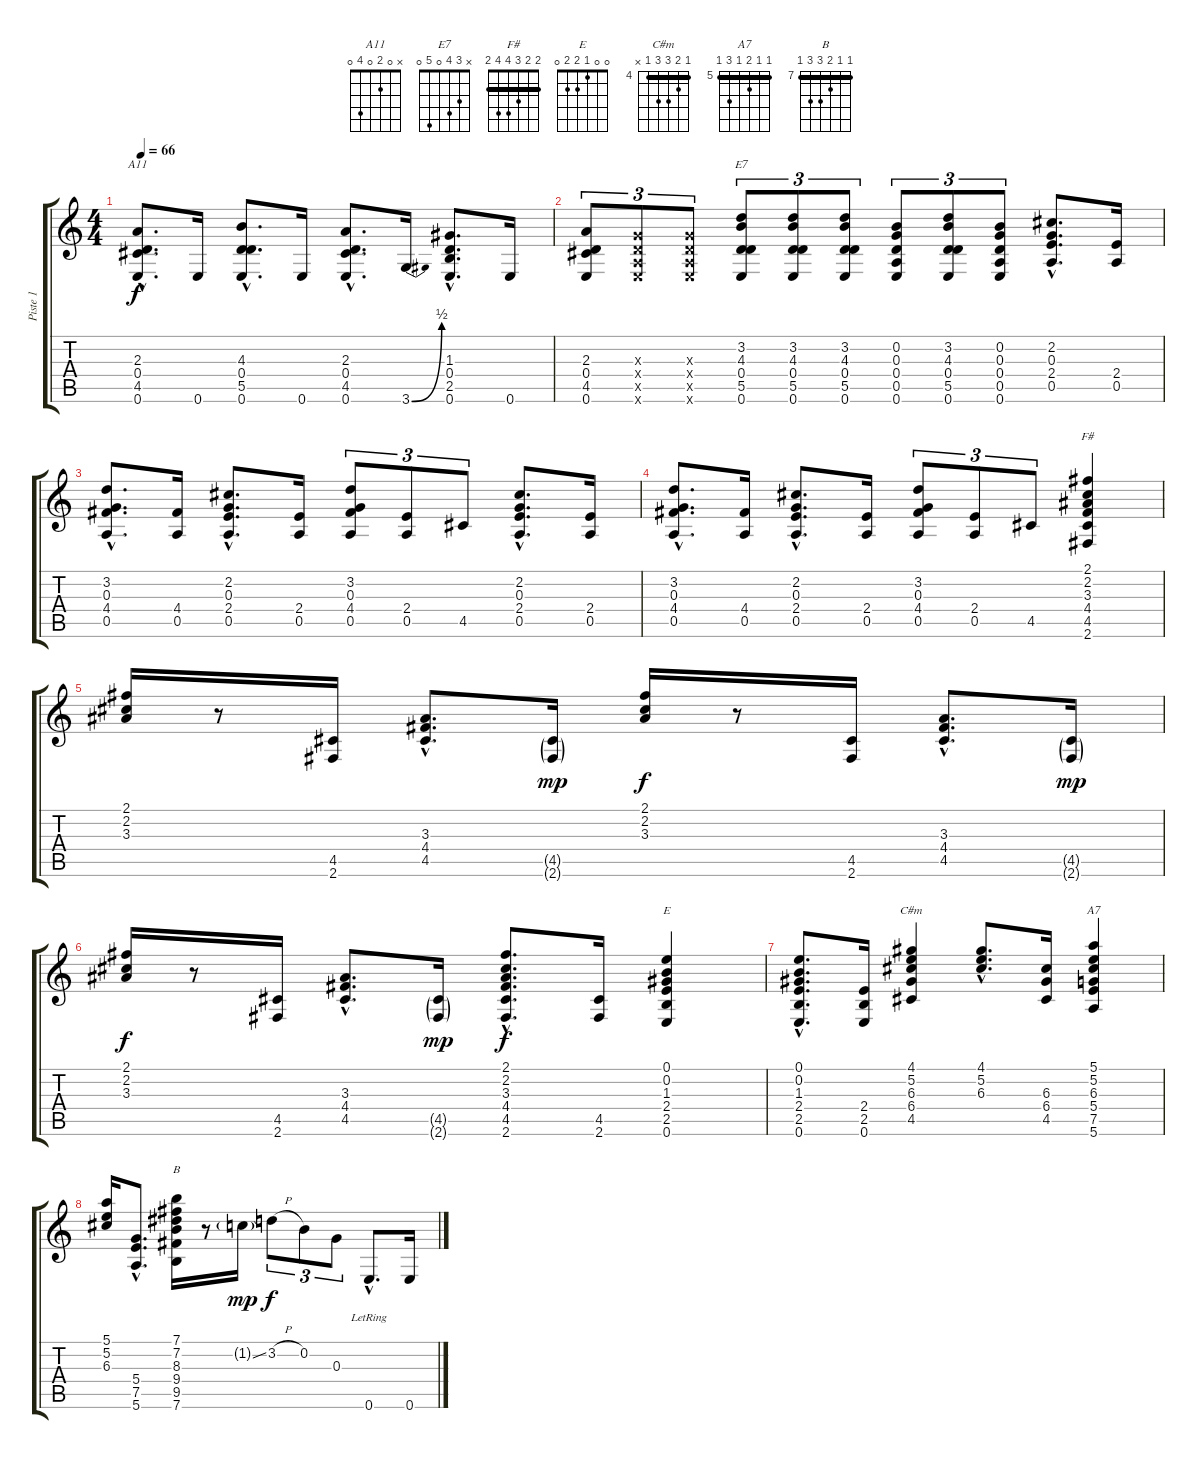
\track ("Piste 1" "Piste 1") {instrument acousticguitarnylon}
\staff {score tabs}
\tuning (E4 B3 G3 D3 A2 E2) {hide}
\chord ("A11" x 0 2 0 4 0)
\chord ("E7" x 3 4 0 5 0)
\chord ("F#" 2 2 3 4 4 2) {barre 2}
\chord ("E" 0 0 1 2 2 0)
\chord ("C#m" 4 5 6 6 4 x) {firstfret 4 barre 4}
\chord ("A7" 5 5 6 5 7 5) {firstfret 5 barre 5}
\chord ("B" 7 7 8 9 9 7) {firstfret 7 barre 7}
\ts (4 4)
\tempo 66
\clef g2
\ks c
(2.3{hac} 0.4{hac} 4.5{hac} 0.6{hac}).8{d ch "A11" dy f} 0.6.16 (4.3{hac} 0.4{hac} 5.5{hac} 0.6{hac}).8{d} 0.6.16 (2.3{hac} 0.4{hac} 4.5{hac} 0.6{hac}).8{d} 3.6{be (bend 0 0 60 2)}.16 (1.3{hac} 0.4{hac} 2.5{hac} 0.6{hac}).8{d} 0.6.16 |
(2.3 0.4 4.5 0.6).8{tu (3 2)} (0.3{x} 0.4{x} 0.5{x} 0.6{x}).8{tu (3 2)} (0.3{x} 0.4{x} 0.5{x} 0.6{x}).8{tu (3 2)} (3.2 4.3 0.4 5.5 0.6).8{tu (3 2) ch "E7"} (3.2 4.3 0.4 5.5 0.6).8{tu (3 2)} (3.2 4.3 0.4 5.5 0.6).8{tu (3 2)} (0.2 0.3 0.4 0.5 0.6).8{tu (3 2)} (3.2 4.3 0.4 5.5 0.6).8{tu (3 2)} (0.2 0.3 0.4 0.5 0.6).8{tu (3 2)} (2.2{hac} 0.3{hac} 2.4{hac} 0.5{hac}).8{d} (2.4 0.5).16 |
(3.2{hac} 0.3{hac} 4.4{hac} 0.5{hac}).8{d} (4.4 0.5).16 (2.2{hac} 0.3{hac} 2.4{hac} 0.5{hac}).8{d} (2.4 0.5).16 (3.2 0.3 4.4 0.5).8{tu (3 2)} (2.4 0.5).8{tu (3 2)} 4.5.8{tu (3 2)} (2.2{hac} 0.3{hac} 2.4{hac} 0.5{hac}).8{d} (2.4 0.5).16 |
(3.2{hac} 0.3{hac} 4.4{hac} 0.5{hac}).8{d} (4.4 0.5).16 (2.2{hac} 0.3{hac} 2.4{hac} 0.5{hac}).8{d} (2.4 0.5).16 (3.2 0.3 4.4 0.5).8{tu (3 2)} (2.4 0.5).8{tu (3 2)} 4.5.8{tu (3 2)} (2.1 2.2 3.3 4.4 4.5 2.6).4{ch "F#"} |
(2.1 2.2 3.3).16 r.8 (4.5 2.6).16 (3.3{hac} 4.4{hac} 4.5{hac}).8{d} (4.5{g} 2.6{g}).16{dy mp} (2.1 2.2 3.3).16{dy f} r.8 (4.5 2.6).16 (3.3{hac} 4.4{hac} 4.5{hac}).8{d} (4.5{g} 2.6{g}).16{dy mp} |
(2.1 2.2 3.3).16{dy f} r.8 (4.5 2.6).16 (3.3{hac} 4.4{hac} 4.5{hac}).8{d} (4.5{g} 2.6{g}).16{dy mp} (2.1{hac} 2.2{hac} 3.3{hac} 4.4{hac} 4.5{hac} 2.6{hac}).8{d dy f} (4.5 2.6).16 (0.1 0.2 1.3 2.4 2.5 0.6).4{ch "E"} |
(0.1{hac} 0.2{hac} 1.3{hac} 2.4{hac} 2.5{hac} 0.6{hac}).8{d} (2.4 2.5 0.6).16 (4.1 5.2 6.3 6.4 4.5).4{ch "C#m"} (4.1{hac} 5.2{hac} 6.3{hac}).8{d} (6.3 6.4 4.5).16 (5.1 5.2 6.3 5.4 7.5 5.6).4{ch "A7"} |
(5.1 5.2 6.3).16 (5.4{hac} 7.5{hac} 5.6{hac}).8{d} (7.1 7.2 8.3 9.4 9.5 7.6).16{ch "B"} r.8 1.2{ss g}.16{dy mp} 3.2{h}.8{tu (3 2) dy f} 0.2.8{tu (3 2)} 0.3.8{tu (3 2)} 0.6{hac lr}.8{d} 0.6.16
